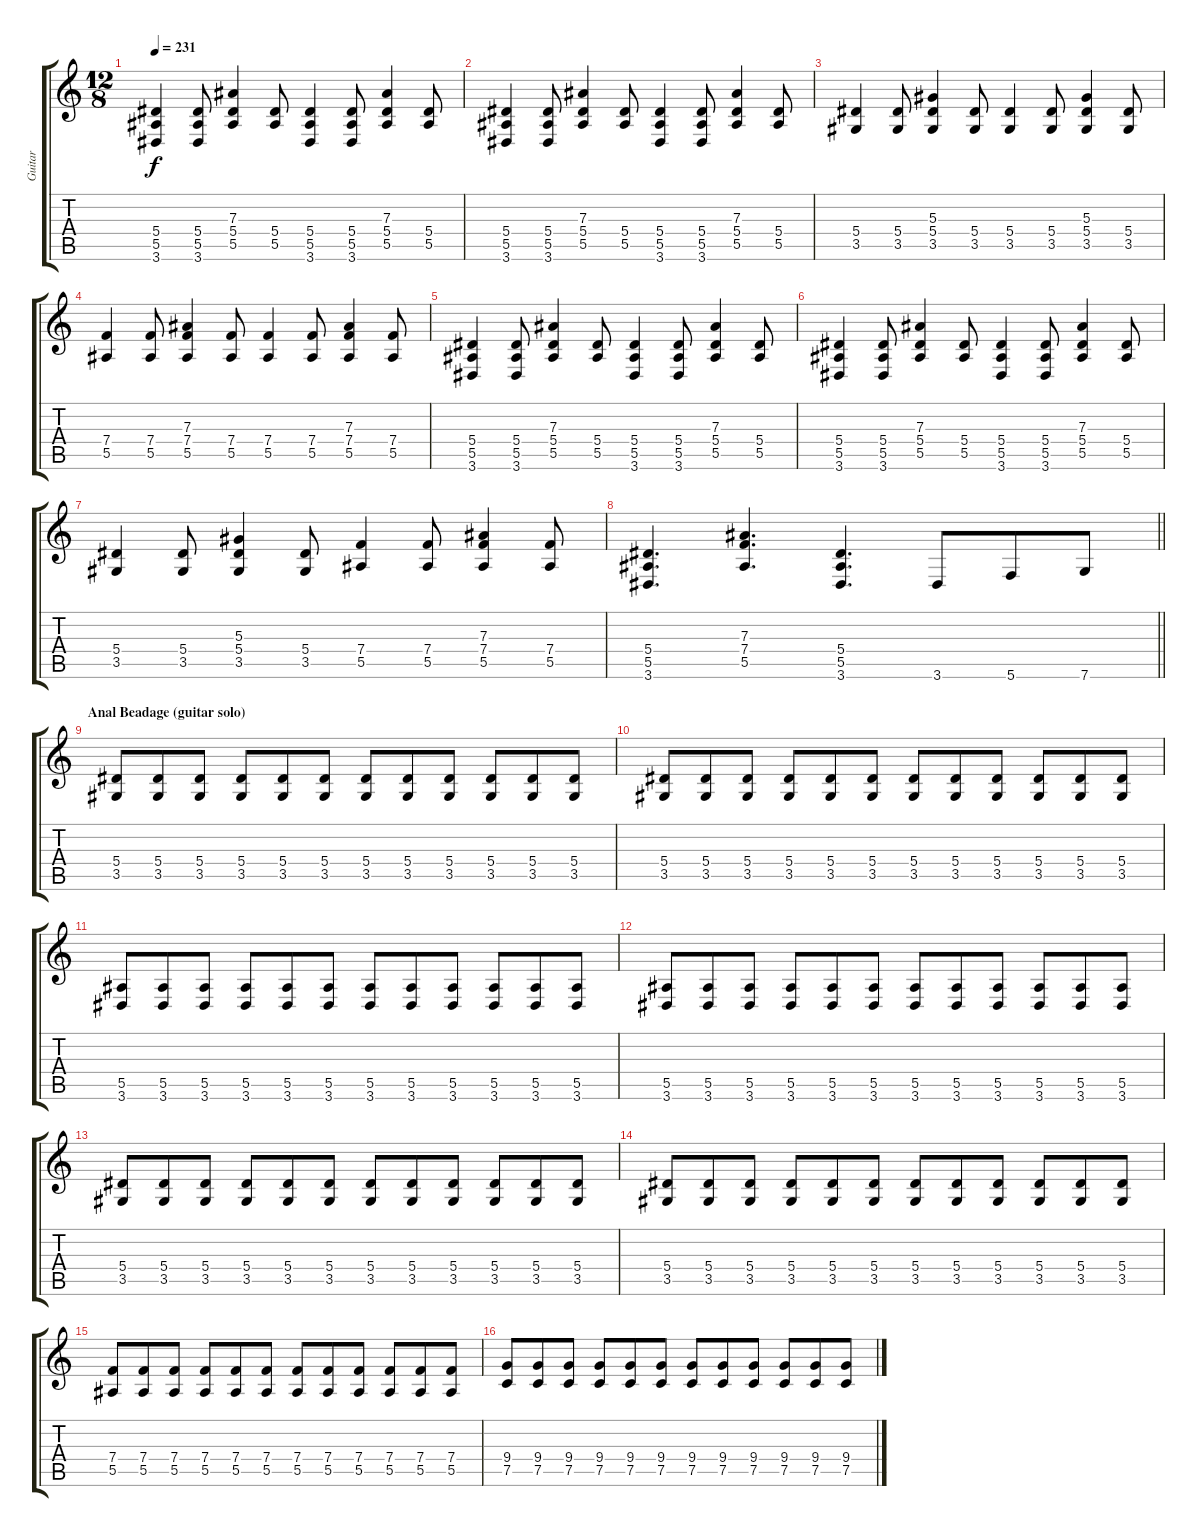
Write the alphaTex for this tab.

\track ("Guitar" "Guitar") {instrument distortionguitar}
\staff {score tabs}
\tuning (C4 G3 Eb3 Bb2 F2 C2) {hide}
\ts (12 8)
\tempo 231
\clef g2
\ks c
(5.4 5.5 3.6).4{dy f} (5.4 5.5 3.6).8 (7.3 5.4 5.5).4 (5.4 5.5).8 (5.4 5.5 3.6).4 (5.4 5.5 3.6).8 (7.3 5.4 5.5).4 (5.4 5.5).8 |
(5.4 5.5 3.6).4 (5.4 5.5 3.6).8 (7.3 5.4 5.5).4 (5.4 5.5).8 (5.4 5.5 3.6).4 (5.4 5.5 3.6).8 (7.3 5.4 5.5).4 (5.4 5.5).8 |
(5.4 3.5).4 (5.4 3.5).8 (5.3 5.4 3.5).4 (5.4 3.5).8 (5.4 3.5).4 (5.4 3.5).8 (5.3 5.4 3.5).4 (5.4 3.5).8 |
(7.4 5.5).4 (7.4 5.5).8 (7.3 7.4 5.5).4 (7.4 5.5).8 (7.4 5.5).4 (7.4 5.5).8 (7.3 7.4 5.5).4 (7.4 5.5).8 |
(5.4 5.5 3.6).4 (5.4 5.5 3.6).8 (7.3 5.4 5.5).4 (5.4 5.5).8 (5.4 5.5 3.6).4 (5.4 5.5 3.6).8 (7.3 5.4 5.5).4 (5.4 5.5).8 |
(5.4 5.5 3.6).4 (5.4 5.5 3.6).8 (7.3 5.4 5.5).4 (5.4 5.5).8 (5.4 5.5 3.6).4 (5.4 5.5 3.6).8 (7.3 5.4 5.5).4 (5.4 5.5).8 |
(5.4 3.5).4 (5.4 3.5).8 (5.3 5.4 3.5).4 (5.4 3.5).8 (7.4 5.5).4 (7.4 5.5).8 (7.3 7.4 5.5).4 (7.4 5.5).8 |
\barLineRight lightlight
(5.4 5.5 3.6).4{d} (7.3 7.4 5.5).4{d} (5.4 5.5 3.6).4{d} 3.6.8 5.6.8 7.6.8 |
\section ("" "Anal Beadage (guitar solo)")
(5.4 3.5).8 (5.4 3.5).8 (5.4 3.5).8 (5.4 3.5).8 (5.4 3.5).8 (5.4 3.5).8 (5.4 3.5).8 (5.4 3.5).8 (5.4 3.5).8 (5.4 3.5).8 (5.4 3.5).8 (5.4 3.5).8 |
(5.4 3.5).8 (5.4 3.5).8 (5.4 3.5).8 (5.4 3.5).8 (5.4 3.5).8 (5.4 3.5).8 (5.4 3.5).8 (5.4 3.5).8 (5.4 3.5).8 (5.4 3.5).8 (5.4 3.5).8 (5.4 3.5).8 |
(5.5 3.6).8 (5.5 3.6).8 (5.5 3.6).8 (5.5 3.6).8 (5.5 3.6).8 (5.5 3.6).8 (5.5 3.6).8 (5.5 3.6).8 (5.5 3.6).8 (5.5 3.6).8 (5.5 3.6).8 (5.5 3.6).8 |
(5.5 3.6).8 (5.5 3.6).8 (5.5 3.6).8 (5.5 3.6).8 (5.5 3.6).8 (5.5 3.6).8 (5.5 3.6).8 (5.5 3.6).8 (5.5 3.6).8 (5.5 3.6).8 (5.5 3.6).8 (5.5 3.6).8 |
(5.4 3.5).8 (5.4 3.5).8 (5.4 3.5).8 (5.4 3.5).8 (5.4 3.5).8 (5.4 3.5).8 (5.4 3.5).8 (5.4 3.5).8 (5.4 3.5).8 (5.4 3.5).8 (5.4 3.5).8 (5.4 3.5).8 |
(5.4 3.5).8 (5.4 3.5).8 (5.4 3.5).8 (5.4 3.5).8 (5.4 3.5).8 (5.4 3.5).8 (5.4 3.5).8 (5.4 3.5).8 (5.4 3.5).8 (5.4 3.5).8 (5.4 3.5).8 (5.4 3.5).8 |
(7.4 5.5).8 (7.4 5.5).8 (7.4 5.5).8 (7.4 5.5).8 (7.4 5.5).8 (7.4 5.5).8 (7.4 5.5).8 (7.4 5.5).8 (7.4 5.5).8 (7.4 5.5).8 (7.4 5.5).8 (7.4 5.5).8 |
(9.4 7.5).8 (9.4 7.5).8 (9.4 7.5).8 (9.4 7.5).8 (9.4 7.5).8 (9.4 7.5).8 (9.4 7.5).8 (9.4 7.5).8 (9.4 7.5).8 (9.4 7.5).8 (9.4 7.5).8 (9.4 7.5).8
